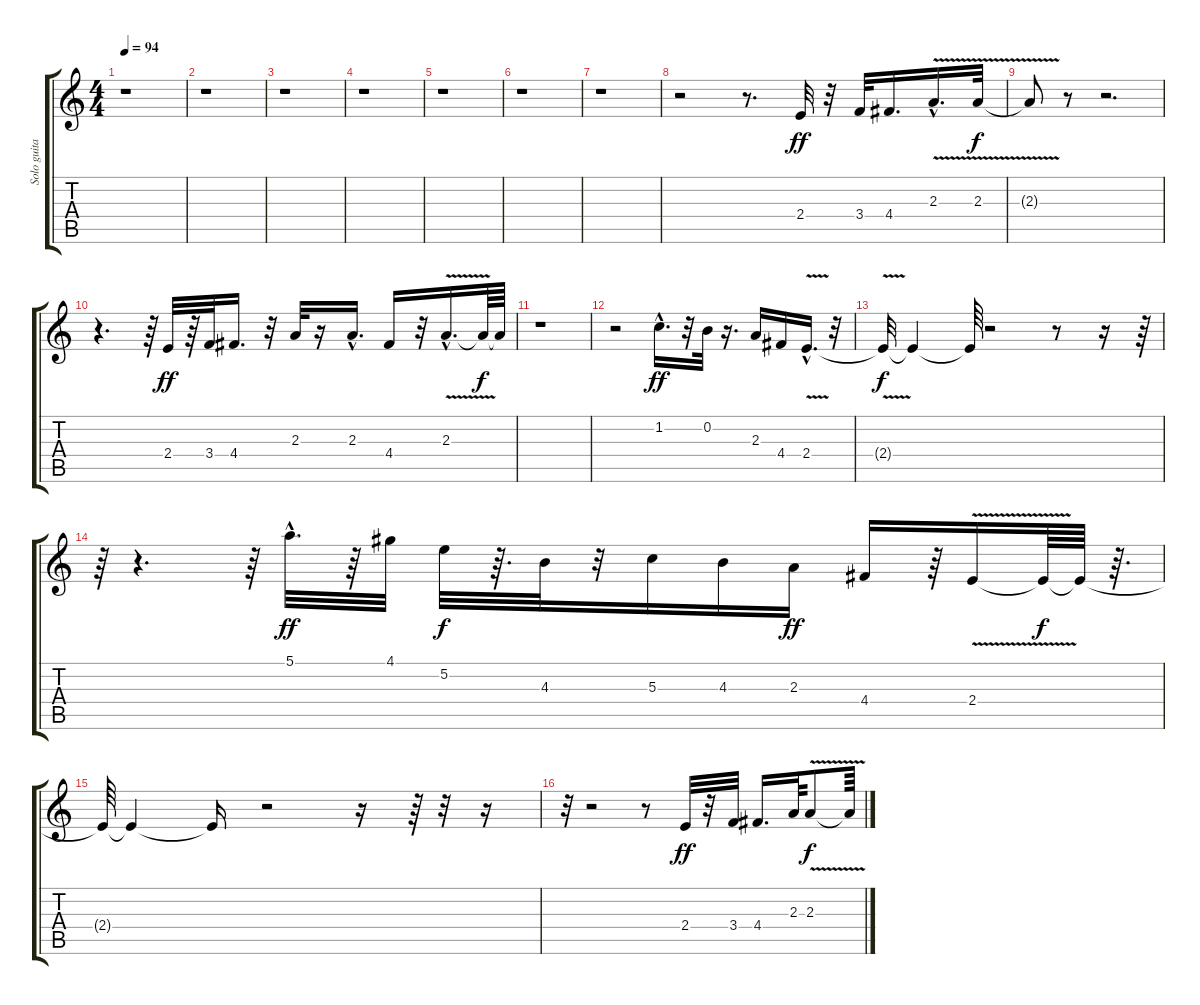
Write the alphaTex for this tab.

\track ("Solo guitarra" "Solo guita") {instrument electricguitarjazz}
\staff {score tabs}
\tuning (E4 B3 G3 D3 A2 E2) {hide}
\ts (4 4)
\tempo 94
\clef g2
\ks c
r.1{dy f} |
r.1 |
r.1 |
r.1 |
r.1 |
r.1 |
r.1 |
r.2 r.8{d} 2.4.32{dy ff} r.32 3.4.32 4.4.16{d} 2.3{v hac}.16{d} 2.3{v}.32{dy f} |
2.3{t}.8 r.8 r.2{d} |
r.4{d} r.64 2.4.32{dy ff} r.64 3.4.32 4.4.16{d} r.32 2.3.32 r.16 2.3{hac}.16{d} 4.4.16 r.32 2.3{v hac}.16{d} 2.3{t}.64{dy f} 2.3{t}.64 |
r.1 |
r.2 1.2{hac}.16{d dy ff} r.32 0.2.32 r.16{d} 2.3.16 4.4.16 2.4{v hac}.16{d} r.32 |
2.4{t}.32{dy f} 2.4{t}.4 2.4{t}.64 r.2 r.8 r.16 r.64 |
r.64 r.4{d} r.64 5.1{hac}.32{d dy ff} r.64 4.1.32 5.2.32{dy f} r.64{d} 4.3.32 r.32 5.3.16 4.3.16 2.3.16{dy ff} 4.4.16 r.64 2.4{v}.16 2.4{t}.64{dy f} 2.4{t}.64 r.64{d} |
2.4{t}.64 2.4{t}.4 2.4{t}.16 r.2 r.16 r.64 r.32 r.16 |
r.32 r.2 r.8 2.4.32{dy ff} r.32 3.4.32 4.4.16{d} 2.3.64 2.3{v}.8{dy f} 2.3{t}.64
